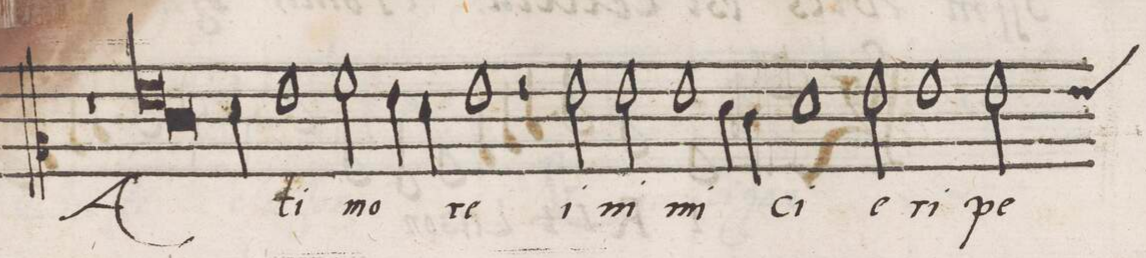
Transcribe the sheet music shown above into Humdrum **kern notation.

**kern	**text
*I"CANTVS	*
*clefC2	*
*k[]	*
*met(C|)	*
*M2/1	*
1r	.
*lig	*
1g	A
=57	=57
*col	*
2.e\	.
*Xlig	*
4f\	.
*Xcol	*
1g	ti-
=58	=58
2a\	-mo-
4g\	.
4f\	.
1g	-re
=59	=59
2r	.
2g\	i-
2g\	-ni-
1g	-mi-
=60	=60
4f\	.
4e\	.
1f	-ci
=61	=61
2g\	e-
1g	-ri-
*custos:g	*
2g\	-pe
=62	=62
*-	*-
